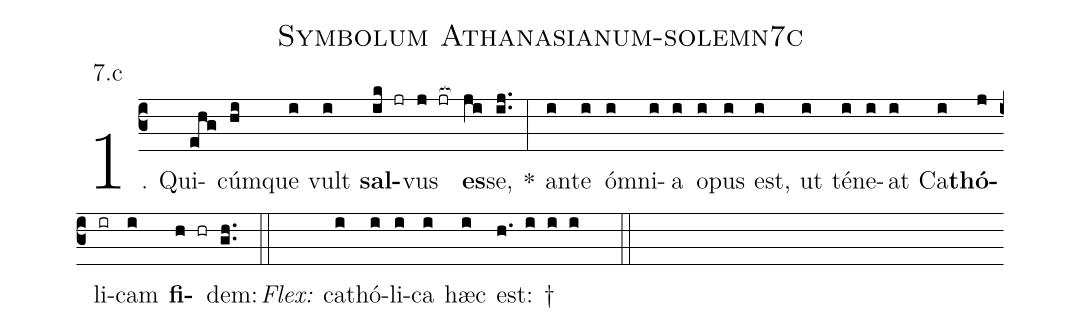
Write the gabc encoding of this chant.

name: Symbolum Athanasianum-solemn7c;
annotation: 7.c;
%%
(c3)1. Qui(ehg)cúm(hi)que(i) vult(i) <b>sal</b>(ik jr)vus(j jr[ocb:1{]) <b>es</b>(ji[ocb:0}])se,(ij..) *(:) an(i)te(i) óm(i)ni(i)a(i) o(i)pus(i) est,(i) ut(i) té(i)ne(i)at(i) Ca(i)<b>thó</b>(j)li(ir)cam(i) <b>fi</b>(h hr)dem:(gh..) (::)
<i>Flex:</i>()  ca(i)thó(i)li(i)ca(i) hæc(i) est: †(h. i i i  ::)
